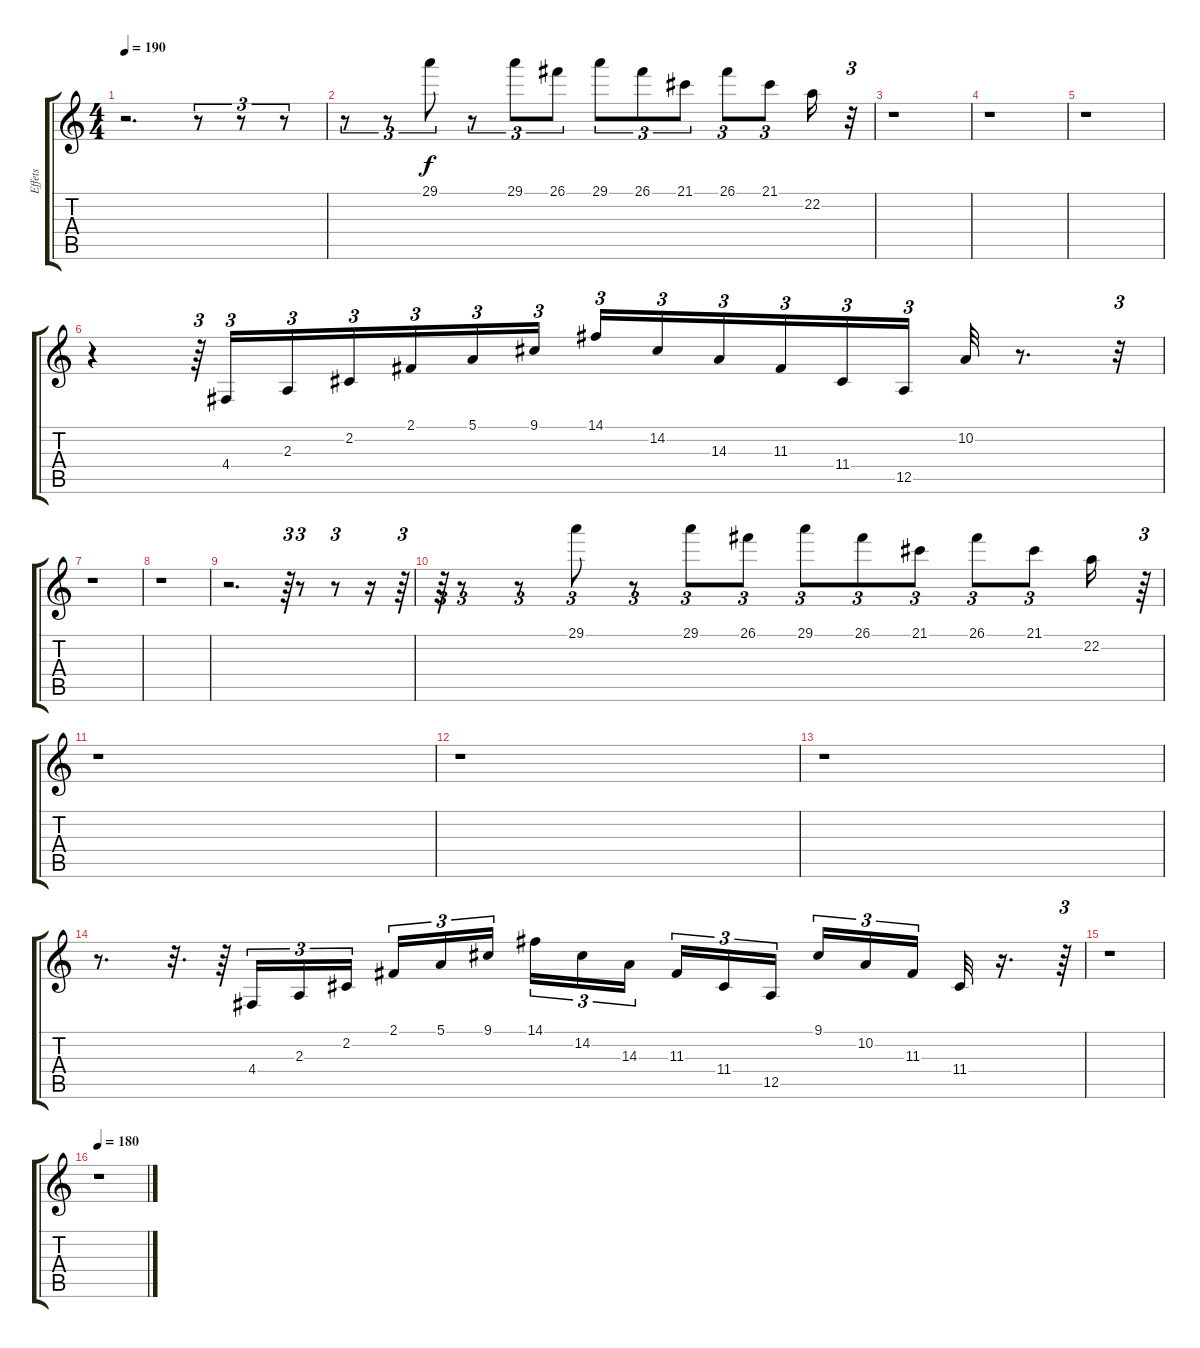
\track ("Effets" "Effets") {instrument fx3crystal}
\staff {score tabs}
\tuning (E4 B3 G3 D3 A2 E2) {hide}
\ts (4 4)
\tempo 190
\clef g2
\ks c
r.2{d dy f} r.8{tu (3 2)} r.8{tu (3 2)} r.8{tu (3 2)} |
r.8{tu (3 2)} r.8{tu (3 2)} 29.1.8{tu (3 2)} r.8{tu (3 2)} 29.1.8{tu (3 2)} 26.1.8{tu (3 2)} 29.1.8{tu (3 2)} 26.1.8{tu (3 2)} 21.1.8{tu (3 2)} 26.1.8{tu (3 2)} 21.1.8{tu (3 2)} 22.2.16 r.32{tu (3 2)} |
r.1 |
r.1 |
r.1 |
r.4 r.64{tu (3 2)} 4.4.16{tu (3 2) instrument orchestralharp} 2.3.16{tu (3 2)} 2.2.16{tu (3 2)} 2.1.16{tu (3 2)} 5.1.16{tu (3 2)} 9.1.16{tu (3 2)} 14.1.16{tu (3 2)} 14.2.16{tu (3 2)} 14.3.16{tu (3 2)} 11.3.16{tu (3 2)} 11.4.16{tu (3 2)} 12.5.16{tu (3 2)} 10.2.32 r.8{d} r.32{tu (3 2)} |
r.1 |
r.1 |
r.2{d} r.64{tu (3 2)} r.8{tu (3 2) instrument fx3crystal} r.8{tu (3 2)} r.16 r.64{tu (3 2)} |
r.64{tu (3 2)} r.8{tu (3 2)} r.8{tu (3 2)} 29.1.8{tu (3 2)} r.8{tu (3 2)} 29.1.8{tu (3 2)} 26.1.8{tu (3 2)} 29.1.8{tu (3 2)} 26.1.8{tu (3 2)} 21.1.8{tu (3 2)} 26.1.8{tu (3 2)} 21.1.8{tu (3 2)} 22.2.16 r.64{tu (3 2)} |
r.1 |
r.1 |
r.1 |
r.8{d} r.32{d} r.64 4.4.16{tu (3 2) instrument orchestralharp} 2.3.16{tu (3 2)} 2.2.16{tu (3 2) beam splitsecondary} 2.1.16{tu (3 2)} 5.1.16{tu (3 2)} 9.1.16{tu (3 2)} 14.1.16{tu (3 2)} 14.2.16{tu (3 2)} 14.3.16{tu (3 2) beam splitsecondary} 11.3.16{tu (3 2)} 11.4.16{tu (3 2)} 12.5.16{tu (3 2)} 9.1.16{tu (3 2)} 10.2.16{tu (3 2)} 11.3.16{tu (3 2) beam splitsecondary} 11.4.32 r.16{d} r.64{tu (3 2)} |
r.1 |
\tempo 180
r.1
